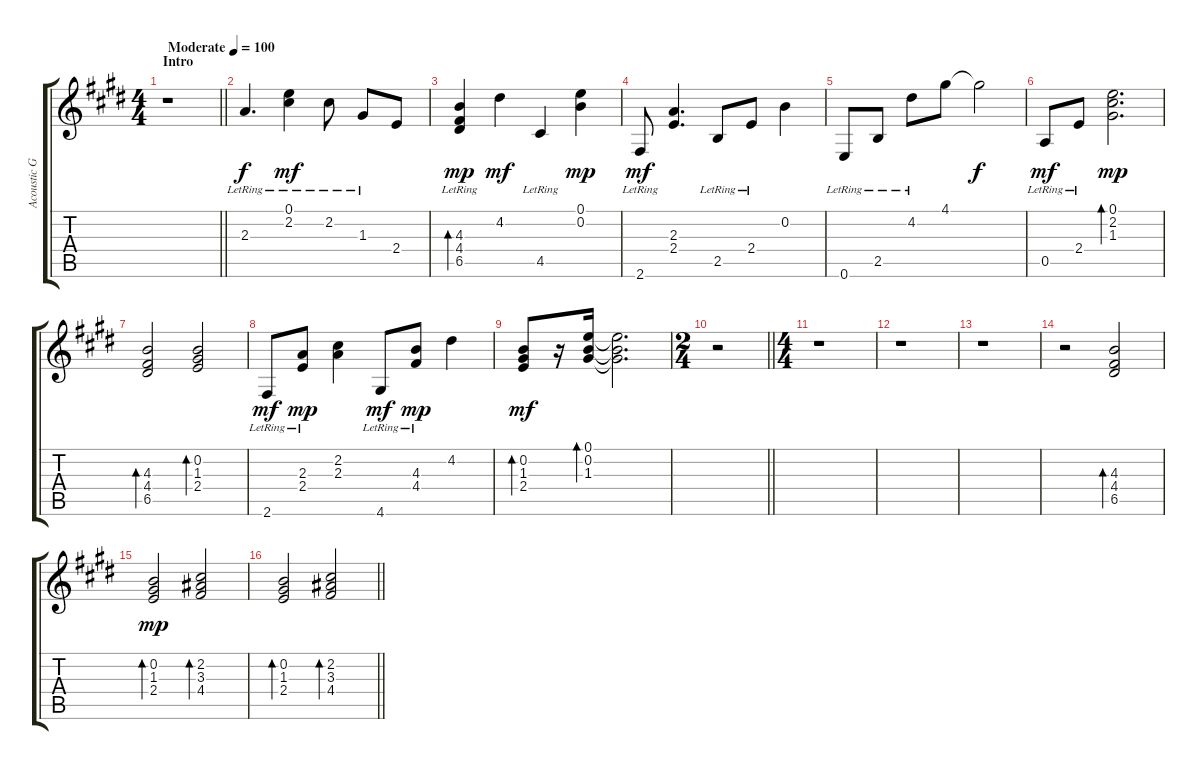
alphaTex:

\track ("Acoustic Guitar (L)" "Acoustic G") {instrument acousticguitarsteel}
\staff {score tabs}
\tuning (E4 B3 G3 D3 A2 E2) {hide}
\ts (4 4)
\section ("" "Intro")
\tempo (100 "Moderate")
\clef g2
\barLineRight lightlight
\ks e
r.1{dy f instrument acousticguitarsteel} |
2.3{lr}.4{d} (0.1{lr} 2.2{lr}).4{dy mf} 2.2{lr}.8 1.3{lr}.8 2.4.8 |
(4.3{lr} 4.4{lr} 6.5{lr}).4{bd 60 dy mp} 4.2.4{dy mf} 4.5{lr}.4 (0.1 0.2).4{dy mp} |
2.6{lr}.8{dy mf} (2.3 2.4).4{d} 2.5{lr}.8 2.4{lr}.8 0.2.4 |
0.6{lr}.8 2.5{lr}.8 4.2{lr}.8 4.1.8 4.1{t}.2{dy f} |
0.5{lr}.8{dy mf} 2.4{lr}.8 (0.1 2.2 1.3).2{d bd 60 dy mp} |
(4.3 4.4 6.5).2{bd 60} (0.2 1.3 2.4).2{bd 60} |
2.6{lr}.8{dy mf} (2.3{lr} 2.4{lr}).8{dy mp} (2.2 2.3).4 4.6{lr}.8{dy mf} (4.3{lr} 4.4{lr}).8{dy mp} 4.2.4 |
(0.2 1.3 2.4).8{bd 60 dy mf} r.16 (0.1 0.2 1.3).16{bd 60} (0.1{t} 0.2{t} 1.3{t}).2{d} |
\ts (2 4)
\barLineRight lightlight
r.2 |
\ts (4 4)
r.1 |
r.1 |
r.1 |
r.2 (4.3 4.4 6.5).2{bd 30} |
(0.2 1.3 2.4).2{bd 30 dy mp} (2.2 3.3 4.4).2{bd 30} |
\barLineRight lightlight
(0.2 1.3 2.4).2{bd 30} (2.2 3.3 4.4).2{bd 30}
